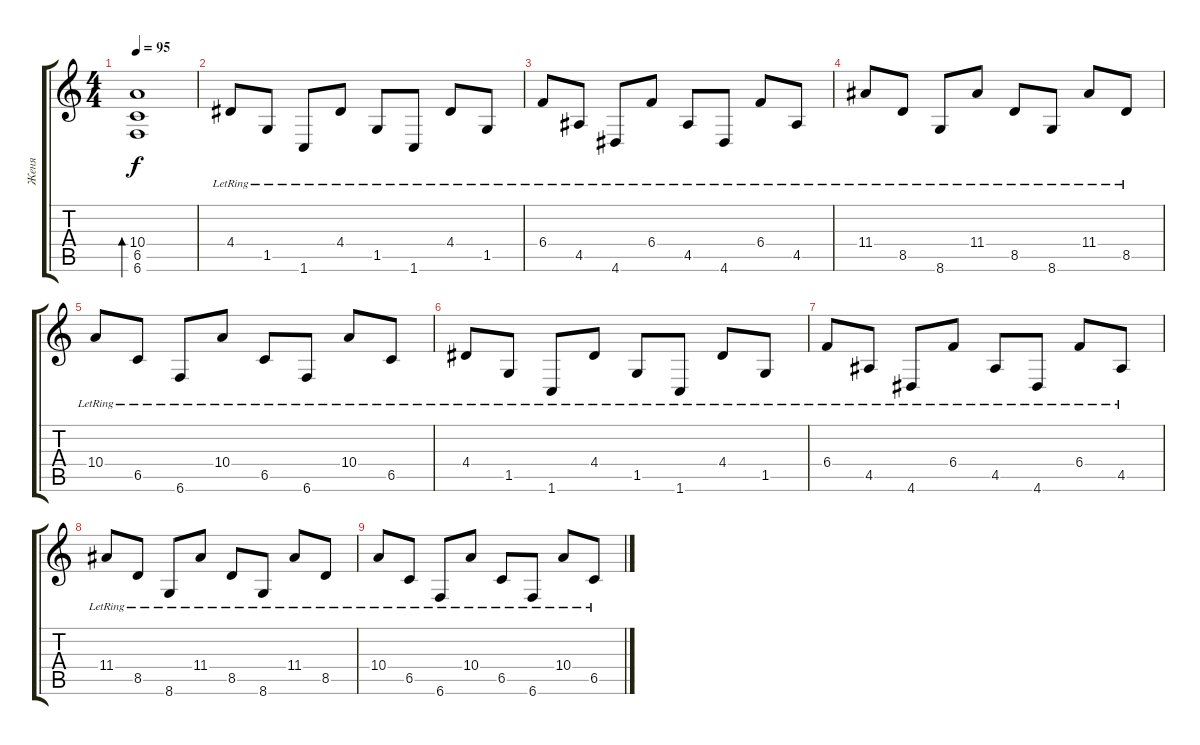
\track ("Женя" "Женя") {instrument electricbassfinger}
\staff {score tabs}
\tuning (Db4 Ab3 E3 B2 Gb2 B1) {hide}
\ts (4 4)
\tempo 95
\clef g2
\ks c
(10.4 6.5 6.6).1{bd 120 dy f} |
4.4{lr}.8 1.5{lr}.8 1.6{lr}.8 4.4{lr}.8 1.5{lr}.8 1.6{lr}.8 4.4{lr}.8 1.5{lr}.8 |
6.4{lr}.8 4.5{lr}.8 4.6{lr}.8 6.4{lr}.8 4.5{lr}.8 4.6{lr}.8 6.4{lr}.8 4.5{lr}.8 |
11.4{lr}.8 8.5{lr}.8 8.6{lr}.8 11.4{lr}.8 8.5{lr}.8 8.6{lr}.8 11.4{lr}.8 8.5{lr}.8 |
10.4{lr}.8 6.5{lr}.8 6.6{lr}.8 10.4{lr}.8 6.5{lr}.8 6.6{lr}.8 10.4{lr}.8 6.5{lr}.8 |
4.4{lr}.8 1.5{lr}.8 1.6{lr}.8 4.4{lr}.8 1.5{lr}.8 1.6{lr}.8 4.4{lr}.8 1.5{lr}.8 |
6.4{lr}.8 4.5{lr}.8 4.6{lr}.8 6.4{lr}.8 4.5{lr}.8 4.6{lr}.8 6.4{lr}.8 4.5{lr}.8 |
11.4{lr}.8 8.5{lr}.8 8.6{lr}.8 11.4{lr}.8 8.5{lr}.8 8.6{lr}.8 11.4{lr}.8 8.5{lr}.8 |
10.4{lr}.8 6.5{lr}.8 6.6{lr}.8 10.4{lr}.8 6.5{lr}.8 6.6{lr}.8 10.4{lr}.8 6.5{lr}.8
